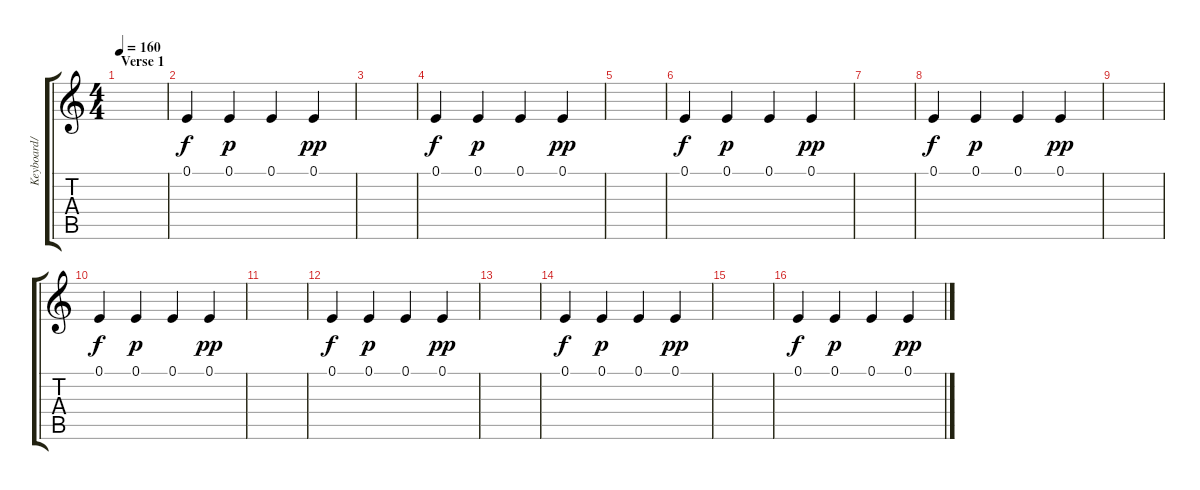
\track ("Keyboard/ Effects 3" "Keyboard/ ") {instrument gunshot}
\staff {score tabs}
\tuning (E4 B3 G3 D3 A2 E2) {hide}
\ts (4 4)
\section ("" "Verse 1")
\tempo 160
\clef g2
\ks c
|
0.1.4{dy f} 0.1.4{dy p} 0.1.4 0.1.4{dy pp} |
|
0.1.4{dy f} 0.1.4{dy p} 0.1.4 0.1.4{dy pp} |
|
0.1.4{dy f} 0.1.4{dy p} 0.1.4 0.1.4{dy pp} |
|
0.1.4{dy f} 0.1.4{dy p} 0.1.4 0.1.4{dy pp} |
|
0.1.4{dy f} 0.1.4{dy p} 0.1.4 0.1.4{dy pp} |
|
0.1.4{dy f} 0.1.4{dy p} 0.1.4 0.1.4{dy pp} |
|
0.1.4{dy f} 0.1.4{dy p} 0.1.4 0.1.4{dy pp} |
|
0.1.4{dy f} 0.1.4{dy p} 0.1.4 0.1.4{dy pp}
